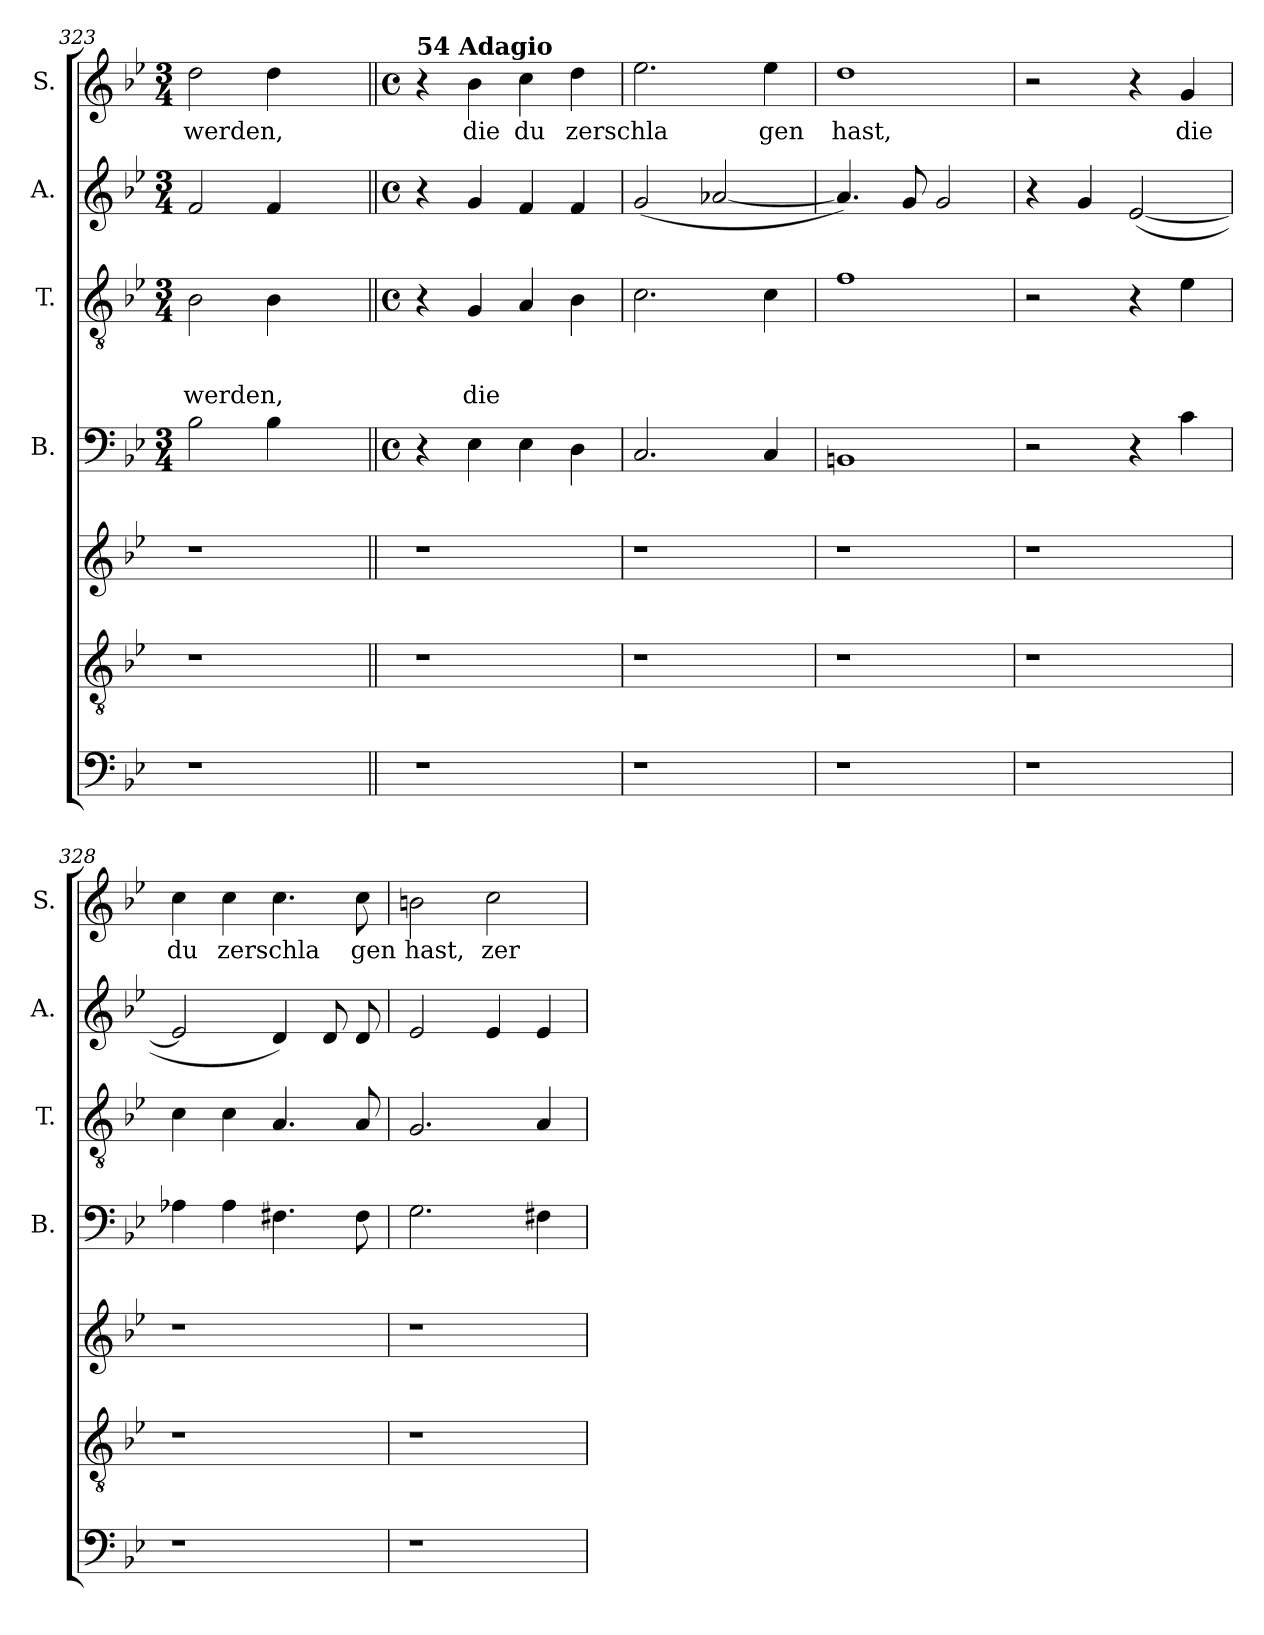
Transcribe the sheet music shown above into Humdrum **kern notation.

**kern	**kern	**kern	**kern	**kern	**text	**text	**text	**kern	**kern	**text
*part7	*part6	*part5	*part4	*part3	*part3	*part3	*part3	*part2	*part1	*part1
*staff7	*staff6	*staff5	*staff4	*staff3	*staff3	*staff3	*staff3	*staff2	*staff1	*staff1
*	*	*	*I"B.	*I"T.	*	*	*	*I"A.	*I"S.	*
*	*	*	*I'B.	*I'T.	*	*	*	*I'A.	*I'S.	*
*clefF4	*clefGv2	*clefG2	*clefF4	*clefGv2	*	*	*	*clefG2	*clefG2	*
*k[b-e-]	*k[b-e-]	*k[b-e-]	*k[b-e-]	*k[b-e-]	*	*	*	*k[b-e-]	*k[b-e-]	*
*B-:	*B-:	*B-:	*B-:	*B-:	*	*	*	*B-:	*B-:	*
*	*	*	*M3/4	*M3/4	*	*	*	*M3/4	*M3/4	*
=323	=323	=323	=323	=323	=323	=323	=323	=323	=323	=323
!	!	!	!	!	!	!	!LO:LY:b	!	!	!LO:LY:b
1r	1r	1r	2B-\	2B-\	.	.	werden,	2f/	2dd\	werden,
.	.	.	4B-\	4B-\	.	.	.	4f/	4dd\	.
.	.	.	4ryy	4ryy	.	.	.	4ryy	4ryy	.
!!LO:LB:g=z
=324||	=324||	=324||	=324||	=324||	=324||	=324||	=324||	=324||	=324||	=324||
*	*	*	*M4/4	*M4/4	*	*	*	*M4/4	*M4/4	*
*	*	*	*met(c)	*met(c)	*	*	*	*met(c)	*met(c)	*
!	!	!	!	!	!	!	!	!	!LO:TX:a:B:t=54 Adagio	!
1r	1r	1r	4r	4r	.	.	.	4r	4r	.
!	!	!	!	!	!	!	!LO:LY:b	!	!	!LO:LY:b
.	.	.	4E-\	4G/	.	.	die	4g/	4b-\	die
!	!	!	!	!	!	!	!	!	!	!LO:LY:b
.	.	.	4E-\	4A/	.	.	.	4f/	4cc\	du
!	!	!	!	!	!	!	!	!	!	!LO:LY:b
.	.	.	4D\	4B-\	.	.	.	4f/	4dd\	zerschla
=325	=325	=325	=325	=325	=325	=325	=325	=325	=325	=325
1r	1r	1r	2.C/	2.c\	.	.	.	(<2g/	2.ee-\	.
.	.	.	.	.	.	.	.	[<2a-X/	.	.
!	!	!	!	!	!	!	!	!	!	!LO:LY:b
.	.	.	4C/	4c\	.	.	.	.	4ee-\	gen
=326	=326	=326	=326	=326	=326	=326	=326	=326	=326	=326
!	!	!	!	!	!	!	!	!	!	!LO:LY:b
1r	1r	1r	1BBn	1f	.	.	.	4.a-/])	1dd	hast,
.	.	.	.	.	.	.	.	8g/	.	.
.	.	.	.	.	.	.	.	2g/	.	.
=327	=327	=327	=327	=327	=327	=327	=327	=327	=327	=327
1r	1r	1r	2r	2r	.	.	.	4r	2r	.
.	.	.	.	.	.	.	.	4g/	.	.
.	.	.	4r	4r	.	.	.	(<[<2e-/	4r	.
!	!	!	!	!	!	!	!	!	!	!LO:LY:b
.	.	.	4c\	4e-\	.	.	.	.	4g/	die
=328	=328	=328	=328	=328	=328	=328	=328	=328	=328	=328
!	!	!	!	!	!	!	!	!	!	!LO:LY:b
1r	1r	1r	4A-X\	4c\	.	.	.	2e-/]	4cc\	du
!	!	!	!	!	!	!	!	!	!	!LO:LY:b
.	.	.	4A-\	4c\	.	.	.	.	4cc\	zerschla
.	.	.	4.F#X\	4.A/	.	.	.	4d/)	4.cc\	.
.	.	.	.	.	.	.	.	8d/	.	.
!	!	!	!	!	!	!	!	!	!	!LO:LY:b
.	.	.	8F#\	8A/	.	.	.	8d/	8cc\	gen
=329	=329	=329	=329	=329	=329	=329	=329	=329	=329	=329
!	!	!	!	!	!	!	!	!	!	!LO:LY:b
1r	1r	1r	2.G\	2.G/	.	.	.	2e-/	2bn\	hast,
!	!	!	!	!	!	!	!	!	!	!LO:LY:b
.	.	.	.	.	.	.	.	4e-/	2cc\	zer
.	.	.	4F#X\	4A/	.	.	.	4e-/	.	.
=	=	=	=	=	=	=	=	=	=	=
*-	*-	*-	*-	*-	*-	*-	*-	*-	*-	*-
